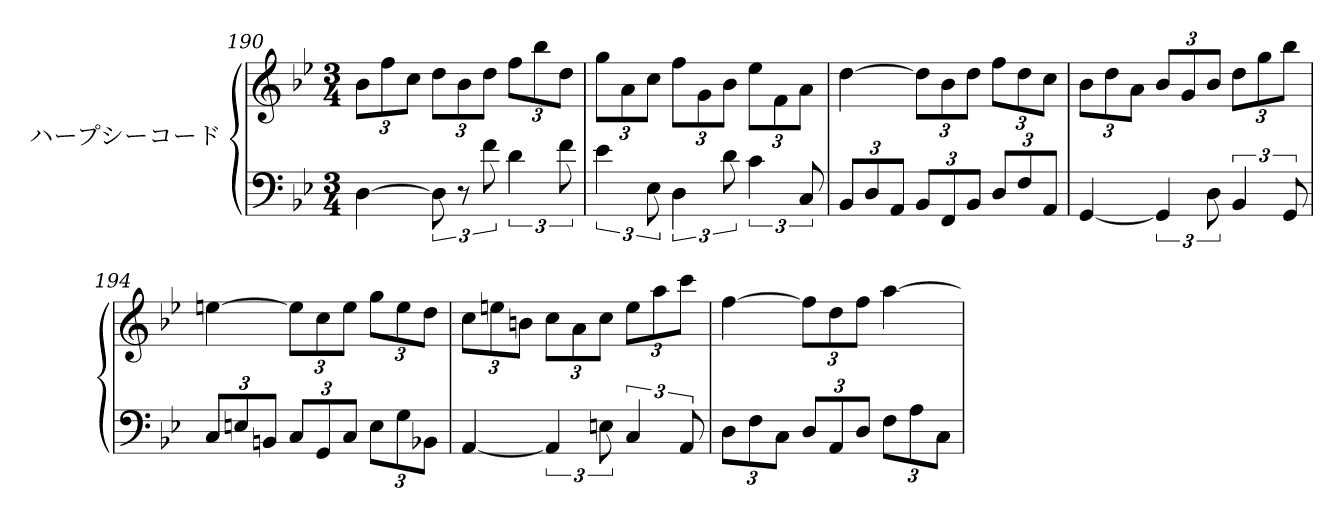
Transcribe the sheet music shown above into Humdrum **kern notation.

**kern	**kern
*part1	*part1
*staff2	*staff1
*I"ハープシーコード	*
*clefF4	*clefG2
*k[b-e-]	*k[b-e-]
*M3/4	*M3/4
*	*Xbrackettup
=190	=190
[4D\	12b-\L
.	12ff\
.	12cc\J
12D\]	12dd\L
12r	12b-\
12f\	12dd\J
6d\	12ff\L
.	12bb-\
12f\	12dd\J
=191	=191
6e-\	12gg\L
.	12a\
12E-\	12cc\J
6D\	12ff\L
.	12g\
12d\	12b-\J
6c\	12ee-\L
.	12f\
12C/	12a\J
=192	=192
*Xbrackettup	*
12BB-/L	[4dd\
12D/	.
12AA/J	.
12BB-/L	12dd\L]
12FF/	12b-\
12BB-/J	12dd\J
12D/L	12ff\L
12F/	12dd\
12AA/J	12cc\J
!!LO:LB:g=z
=193	=193
[4GG/	12b-\L
.	12dd\
.	12a\J
*brackettup	*
6GG/]	12b-/L
.	12g/
12D\	12b-/J
6BB-/	12dd\L
.	12gg\
12GG/	12bb-\J
=194	=194
*Xbrackettup	*
12C/L	[4een\
12En/	.
12BBn/J	.
12C/L	12ee\L]
12GG/	12cc\
12C/J	12ee\J
12E\L	12gg\L
12G\	12ee\
12BB-X\J	12dd\J
=195	=195
[4AA/	12cc\L
.	12een\
.	12bn\J
*brackettup	*
6AA/]	12cc\L
.	12a\
12En\	12cc\J
6C/	12ee\L
.	12aa\
12AA/	12ccc\J
=196	=196
*Xbrackettup	*
12D\L	[4ff\
12F\	.
12C\J	.
12D/L	12ff\L]
12AA/	12dd\
12D/J	12ff\J
12F\L	[4aa\
12A\	.
12C\J	.
=	=
*-	*-
